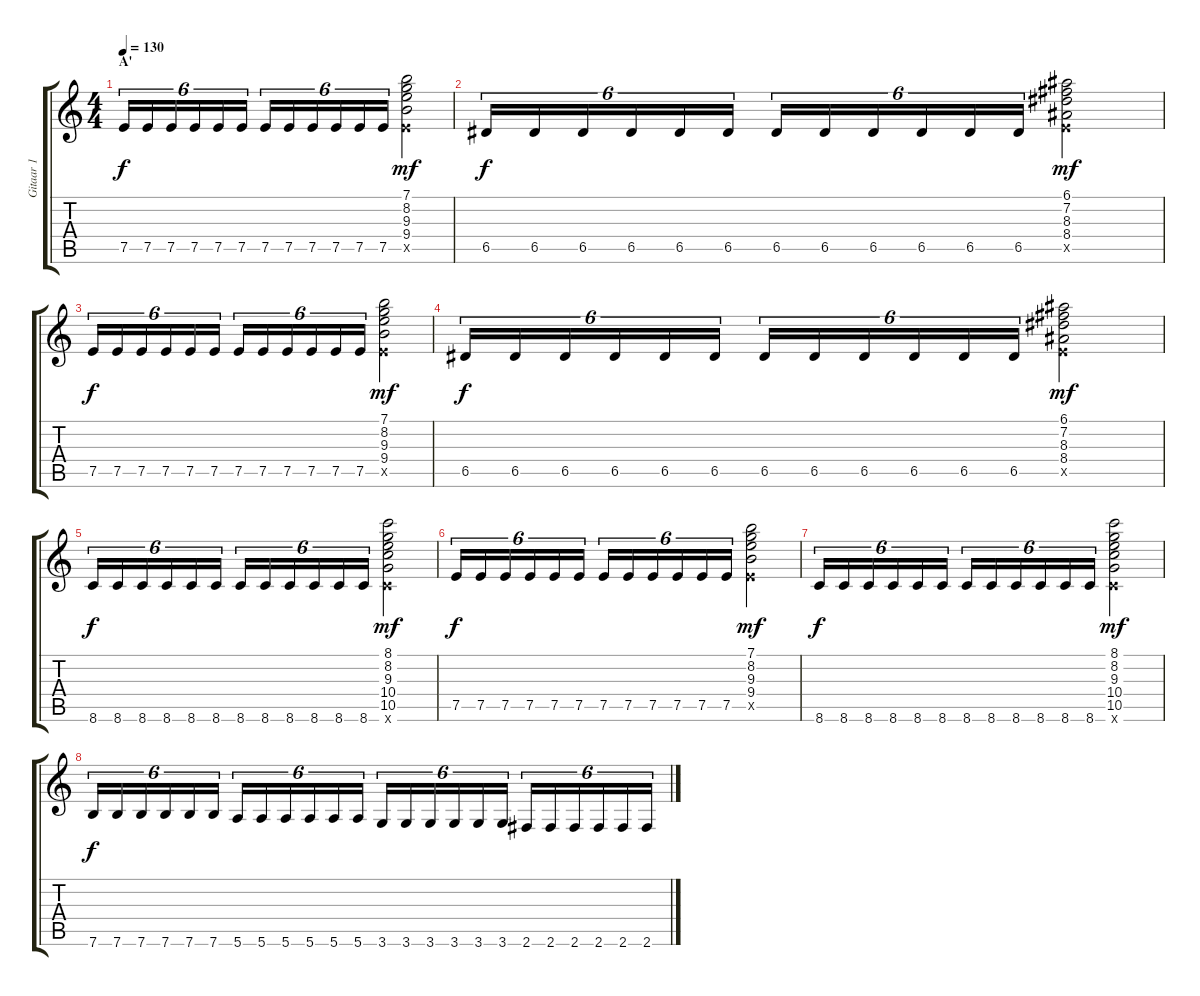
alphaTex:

\track ("Gitaar 1" "Gitaar 1") {instrument overdrivenguitar}
\staff {score tabs}
\tuning (E4 B3 G3 D3 A2 E2) {hide}
\ts (4 4)
\section ("" "A'")
\tempo 130
\clef g2
\ks c
7.5.16{tu (6 4) dy f volume 16} 7.5.16{tu (6 4)} 7.5.16{tu (6 4)} 7.5.16{tu (6 4)} 7.5.16{tu (6 4)} 7.5.16{tu (6 4)} 7.5.16{tu (6 4)} 7.5.16{tu (6 4)} 7.5.16{tu (6 4)} 7.5.16{tu (6 4)} 7.5.16{tu (6 4)} 7.5.16{tu (6 4)} (7.1 8.2 9.3 9.4 7.5{x}).2{dy mf} |
6.5.16{tu (6 4) dy f} 6.5.16{tu (6 4)} 6.5.16{tu (6 4)} 6.5.16{tu (6 4)} 6.5.16{tu (6 4)} 6.5.16{tu (6 4)} 6.5.16{tu (6 4)} 6.5.16{tu (6 4)} 6.5.16{tu (6 4)} 6.5.16{tu (6 4)} 6.5.16{tu (6 4)} 6.5.16{tu (6 4)} (6.1 7.2 8.3 8.4 7.5{x}).2{dy mf} |
7.5.16{tu (6 4) dy f} 7.5.16{tu (6 4)} 7.5.16{tu (6 4)} 7.5.16{tu (6 4)} 7.5.16{tu (6 4)} 7.5.16{tu (6 4)} 7.5.16{tu (6 4)} 7.5.16{tu (6 4)} 7.5.16{tu (6 4)} 7.5.16{tu (6 4)} 7.5.16{tu (6 4)} 7.5.16{tu (6 4)} (7.1 8.2 9.3 9.4 7.5{x}).2{dy mf} |
6.5.16{tu (6 4) dy f} 6.5.16{tu (6 4)} 6.5.16{tu (6 4)} 6.5.16{tu (6 4)} 6.5.16{tu (6 4)} 6.5.16{tu (6 4)} 6.5.16{tu (6 4)} 6.5.16{tu (6 4)} 6.5.16{tu (6 4)} 6.5.16{tu (6 4)} 6.5.16{tu (6 4)} 6.5.16{tu (6 4)} (6.1 7.2 8.3 8.4 7.5{x}).2{dy mf} |
8.6.16{tu (6 4) dy f} 8.6.16{tu (6 4)} 8.6.16{tu (6 4)} 8.6.16{tu (6 4)} 8.6.16{tu (6 4)} 8.6.16{tu (6 4)} 8.6.16{tu (6 4)} 8.6.16{tu (6 4)} 8.6.16{tu (6 4)} 8.6.16{tu (6 4)} 8.6.16{tu (6 4)} 8.6.16{tu (6 4)} (8.1 8.2 9.3 10.4 10.5 8.6{x}).2{dy mf} |
7.5.16{tu (6 4) dy f} 7.5.16{tu (6 4)} 7.5.16{tu (6 4)} 7.5.16{tu (6 4)} 7.5.16{tu (6 4)} 7.5.16{tu (6 4)} 7.5.16{tu (6 4)} 7.5.16{tu (6 4)} 7.5.16{tu (6 4)} 7.5.16{tu (6 4)} 7.5.16{tu (6 4)} 7.5.16{tu (6 4)} (7.1 8.2 9.3 9.4 7.5{x}).2{dy mf} |
8.6.16{tu (6 4) dy f} 8.6.16{tu (6 4)} 8.6.16{tu (6 4)} 8.6.16{tu (6 4)} 8.6.16{tu (6 4)} 8.6.16{tu (6 4)} 8.6.16{tu (6 4)} 8.6.16{tu (6 4)} 8.6.16{tu (6 4)} 8.6.16{tu (6 4)} 8.6.16{tu (6 4)} 8.6.16{tu (6 4)} (8.1 8.2 9.3 10.4 10.5 8.6{x}).2{dy mf} |
7.6.16{tu (6 4) dy f} 7.6.16{tu (6 4)} 7.6.16{tu (6 4)} 7.6.16{tu (6 4)} 7.6.16{tu (6 4)} 7.6.16{tu (6 4)} 5.6.16{tu (6 4)} 5.6.16{tu (6 4)} 5.6.16{tu (6 4)} 5.6.16{tu (6 4)} 5.6.16{tu (6 4)} 5.6.16{tu (6 4)} 3.6.16{tu (6 4)} 3.6.16{tu (6 4)} 3.6.16{tu (6 4)} 3.6.16{tu (6 4)} 3.6.16{tu (6 4)} 3.6.16{tu (6 4)} 2.6.16{tu (6 4)} 2.6.16{tu (6 4)} 2.6.16{tu (6 4)} 2.6.16{tu (6 4)} 2.6.16{tu (6 4)} 2.6.16{tu (6 4)}
